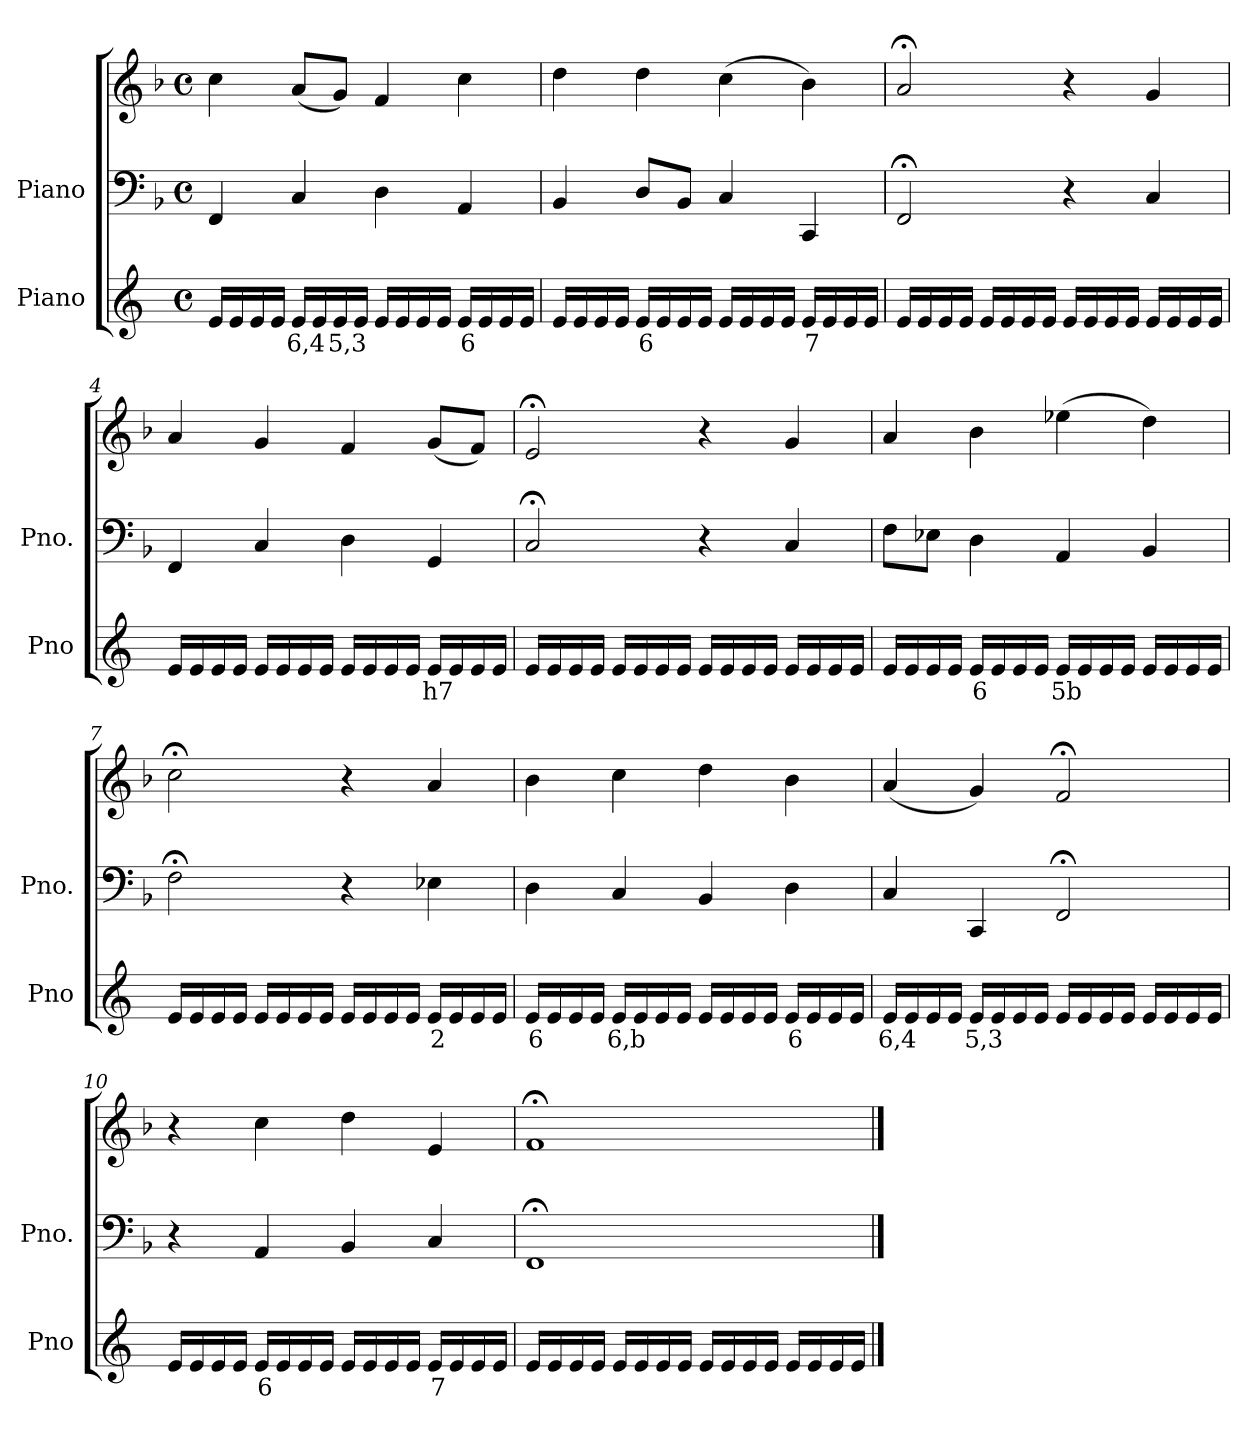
**kern	**text	**kern	**kern
*part2	*part2	*part1	*part1
*staff3	*staff3	*staff2	*staff1
*I"Piano	*	*I"Piano	*
*I'Pno	*	*I'Pno.	*
*clefG2	*	*clefF4	*clefG2
*k[]	*	*k[b-]	*k[b-]
*M4/4	*	*M4/4	*M4/4
*met(c)	*	*met(c)	*met(c)
=1	=1	=1	=1
16e/LL	.	4FF/	4cc\
16e/	.	.	.
16e/	.	.	.
16e/JJ	.	.	.
!	!LO:LY:b	!	!
16e/LL	6,4	4C/	(<8a/L
16e/	.	.	.
!	!LO:LY:b	!	!
16e/	5,3	.	8g/J)
16e/JJ	.	.	.
16e/LL	.	4D\	4f/
16e/	.	.	.
16e/	.	.	.
16e/JJ	.	.	.
!	!LO:LY:b	!	!
16e/LL	6	4AA/	4cc\
16e/	.	.	.
16e/	.	.	.
16e/JJ	.	.	.
=2	=2	=2	=2
16e/LL	.	4BB-/	4dd\
16e/	.	.	.
16e/	.	.	.
16e/JJ	.	.	.
!	!LO:LY:b	!	!
16e/LL	6	8D/L	4dd\
16e/	.	.	.
16e/	.	8BB-/J	.
16e/JJ	.	.	.
16e/LL	.	4C/	(>4cc\
16e/	.	.	.
16e/	.	.	.
16e/JJ	.	.	.
!	!LO:LY:b	!	!
16e/LL	7	4CC/	4b-\)
16e/	.	.	.
16e/	.	.	.
16e/JJ	.	.	.
=3	=3	=3	=3
16e/LL	.	2FF;</	2a;</
16e/	.	.	.
16e/	.	.	.
16e/JJ	.	.	.
16e/LL	.	.	.
16e/	.	.	.
16e/	.	.	.
16e/JJ	.	.	.
16e/LL	.	4r	4r
16e/	.	.	.
16e/	.	.	.
16e/JJ	.	.	.
16e/LL	.	4C/	4g/
16e/	.	.	.
16e/	.	.	.
16e/JJ	.	.	.
=4	=4	=4	=4
16e/LL	.	4FF/	4a/
16e/	.	.	.
16e/	.	.	.
16e/JJ	.	.	.
16e/LL	.	4C/	4g/
16e/	.	.	.
16e/	.	.	.
16e/JJ	.	.	.
16e/LL	.	4D\	4f/
16e/	.	.	.
16e/	.	.	.
16e/JJ	.	.	.
!	!LO:LY:b	!	!
16e/LL	h7	4GG/	(<8g/L
16e/	.	.	.
16e/	.	.	8f/J)
16e/JJ	.	.	.
=5	=5	=5	=5
16e/LL	.	2C;</	2e;</
16e/	.	.	.
16e/	.	.	.
16e/JJ	.	.	.
16e/LL	.	.	.
16e/	.	.	.
16e/	.	.	.
16e/JJ	.	.	.
16e/LL	.	4r	4r
16e/	.	.	.
16e/	.	.	.
16e/JJ	.	.	.
16e/LL	.	4C/	4g/
16e/	.	.	.
16e/	.	.	.
16e/JJ	.	.	.
=6	=6	=6	=6
16e/LL	.	8F\L	4a/
16e/	.	.	.
!	!LO:LY:b	!	!
16e/	_	8E-X\J	.
16e/JJ	.	.	.
!	!LO:LY:b	!	!
16e/LL	6	4D\	4b-\
16e/	.	.	.
16e/	.	.	.
16e/JJ	.	.	.
!	!LO:LY:b	!	!
16e/LL	5b	4AA/	(>4ee-X\
16e/	.	.	.
16e/	.	.	.
16e/JJ	.	.	.
16e/LL	.	4BB-/	4dd\)
16e/	.	.	.
16e/	.	.	.
16e/JJ	.	.	.
=7	=7	=7	=7
16e/LL	.	2F;<\	2cc;<\
16e/	.	.	.
16e/	.	.	.
16e/JJ	.	.	.
16e/LL	.	.	.
16e/	.	.	.
16e/	.	.	.
16e/JJ	.	.	.
16e/LL	.	4r	4r
16e/	.	.	.
16e/	.	.	.
16e/JJ	.	.	.
!	!LO:LY:b	!	!
16e/LL	2	4E-X\	4a/
16e/	.	.	.
16e/	.	.	.
16e/JJ	.	.	.
=8	=8	=8	=8
!	!LO:LY:b	!	!
16e/LL	6	4D\	4b-\
16e/	.	.	.
16e/	.	.	.
16e/JJ	.	.	.
!	!LO:LY:b	!	!
16e/LL	6,b	4C/	4cc\
16e/	.	.	.
16e/	.	.	.
16e/JJ	.	.	.
16e/LL	.	4BB-/	4dd\
16e/	.	.	.
16e/	.	.	.
16e/JJ	.	.	.
!	!LO:LY:b	!	!
16e/LL	6	4D\	4b-\
16e/	.	.	.
16e/	.	.	.
16e/JJ	.	.	.
=9	=9	=9	=9
!	!LO:LY:b	!	!
16e/LL	6,4	4C/	(<4a/
16e/	.	.	.
16e/	.	.	.
16e/JJ	.	.	.
!	!LO:LY:b	!	!
16e/LL	5,3	4CC/	4g/)
16e/	.	.	.
16e/	.	.	.
16e/JJ	.	.	.
16e/LL	.	2FF;</	2f;</
16e/	.	.	.
16e/	.	.	.
16e/JJ	.	.	.
16e/LL	.	.	.
16e/	.	.	.
16e/	.	.	.
16e/JJ	.	.	.
=10	=10	=10	=10
16e/LL	.	4r	4r
16e/	.	.	.
16e/	.	.	.
16e/JJ	.	.	.
!	!LO:LY:b	!	!
16e/LL	6	4AA/	4cc\
16e/	.	.	.
16e/	.	.	.
16e/JJ	.	.	.
16e/LL	.	4BB-/	4dd\
16e/	.	.	.
16e/	.	.	.
16e/JJ	.	.	.
!	!LO:LY:b	!	!
16e/LL	7	4C/	4e/
16e/	.	.	.
16e/	.	.	.
16e/JJ	.	.	.
=11	=11	=11	=11
16e/LL	.	1FF;<	1f;<
16e/	.	.	.
16e/	.	.	.
16e/JJ	.	.	.
16e/LL	.	.	.
16e/	.	.	.
16e/	.	.	.
16e/JJ	.	.	.
16e/LL	.	.	.
16e/	.	.	.
16e/	.	.	.
16e/JJ	.	.	.
16e/LL	.	.	.
16e/	.	.	.
16e/	.	.	.
16e/JJ	.	.	.
==	==	==	==
*-	*-	*-	*-
